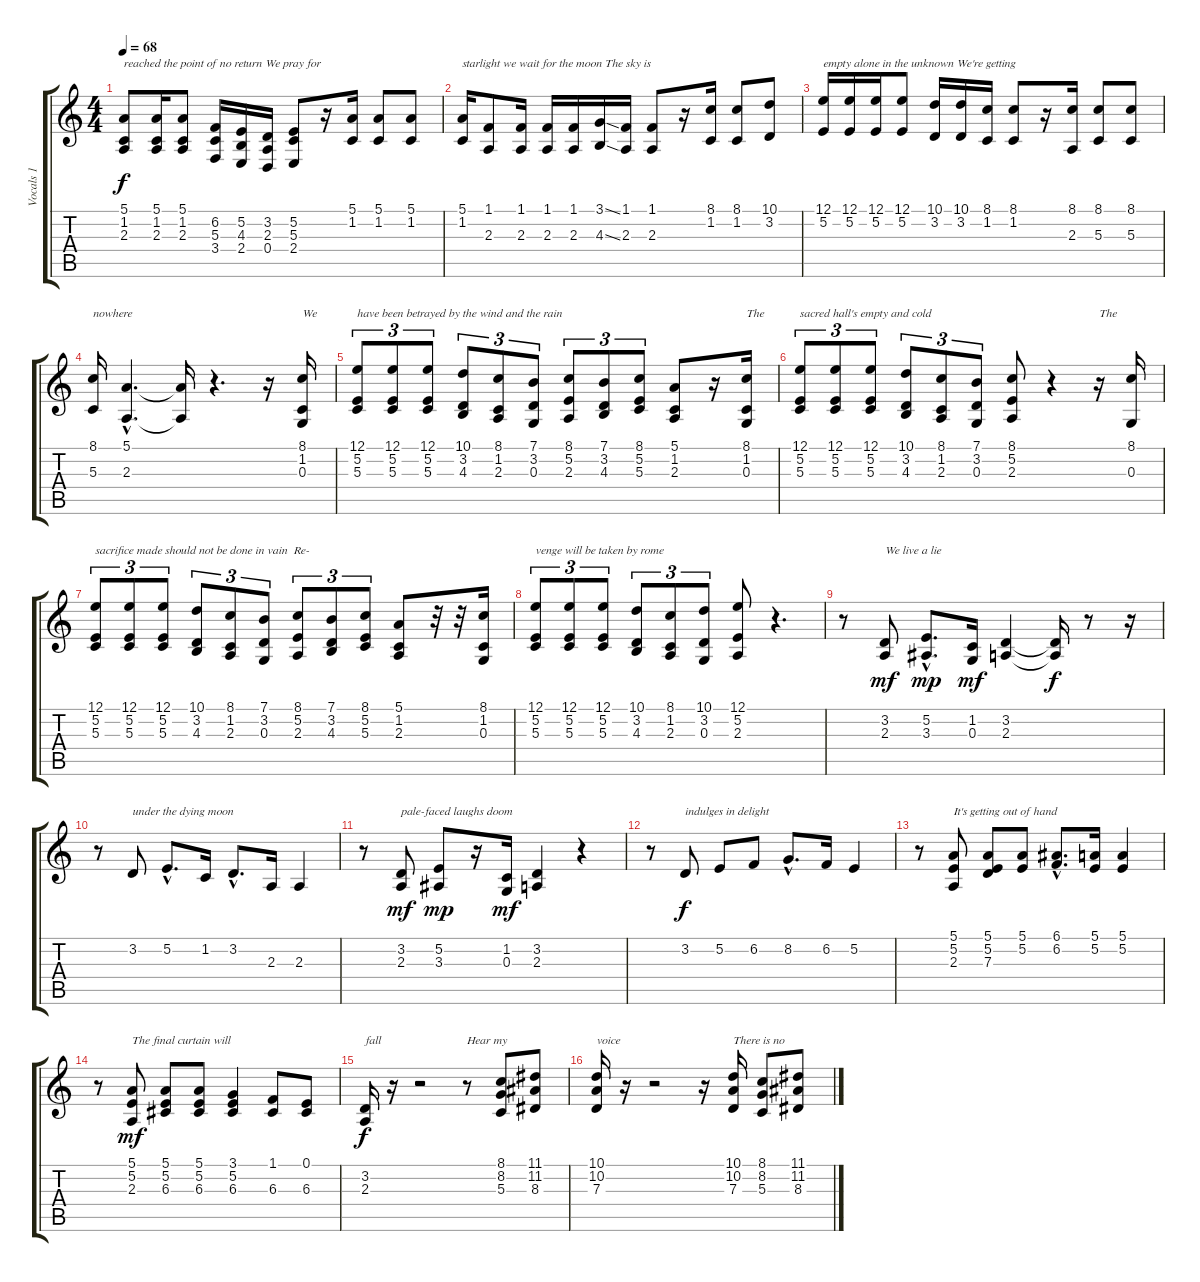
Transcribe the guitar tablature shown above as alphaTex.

\track ("Vocals 1" "Vocals 1") {instrument frenchhorn}
\staff {score tabs}
\tuning (E4 B3 G3 D3 A2 E2) {hide}
\ts (4 4)
\section ("" "")
\tempo 68
\clef g2
\ks c
(5.1 1.2 2.3).8{txt "reached the point of no return We pray for" dy f} (5.1 1.2 2.3).16 (5.1 1.2 2.3).8 (6.2 5.3 3.4).16 (5.2 4.3 2.4).16 (3.2 2.3 0.4).16 (5.2 5.3 2.4).8 r.16 (5.1 1.2).16 (5.1 1.2).8 (5.1 1.2).8 |
(5.1 1.2).16{txt "starlight we wait for the moon The sky is"} (1.1 2.3).8 (1.1 2.3).16 (1.1 2.3).16 (1.1 2.3).16 (3.1{ss} 4.3{ss}).16 (1.1 2.3).16 (1.1 2.3).8 r.16 (8.1 1.2).16 (8.1 1.2).8 (10.1 3.2).8 |
(12.1 5.2).16{txt "empty alone in the unknown We're getting"} (12.1 5.2).16 (12.1 5.2).16 (12.1 5.2).8 (10.1 3.2).16 (10.1 3.2).16 (8.1 1.2).16 (8.1 1.2).8 r.16 (8.1 2.3).16 (8.1 5.3).8 (8.1 5.3).8 |
(8.1 5.3).16{txt "nowhere"} (5.1{hac} 2.3{hac}).4{d} (5.1{t} 2.3{t}).16 r.4{d} r.16 (8.1 1.2 0.3).16{txt "We"} |
\section ("" "")
(12.1 5.2 5.3).8{tu (3 2) txt "have been betrayed by the wind and the rain"} (12.1 5.2 5.3).8{tu (3 2)} (12.1 5.2 5.3).8{tu (3 2)} (10.1 3.2 4.3).8{tu (3 2)} (8.1 1.2 2.3).8{tu (3 2)} (7.1 3.2 0.3).8{tu (3 2)} (8.1 5.2 2.3).8{tu (3 2)} (7.1 3.2 4.3).8{tu (3 2)} (8.1 5.2 5.3).8{tu (3 2)} (5.1 1.2 2.3).8 r.16 (8.1 1.2 0.3).16{txt "The"} |
(12.1 5.2 5.3).8{tu (3 2) txt "sacred hall's empty and cold"} (12.1 5.2 5.3).8{tu (3 2)} (12.1 5.2 5.3).8{tu (3 2)} (10.1 3.2 4.3).8{tu (3 2)} (8.1 1.2 2.3).8{tu (3 2)} (7.1 3.2 0.3).8{tu (3 2)} (8.1 5.2 2.3).8 r.4 r.16{txt "The"} (8.1 0.3).16 |
(12.1 5.2 5.3).8{tu (3 2) txt "sacrifice made should not be done in vain  Re-"} (12.1 5.2 5.3).8{tu (3 2)} (12.1 5.2 5.3).8{tu (3 2)} (10.1 3.2 4.3).8{tu (3 2)} (8.1 1.2 2.3).8{tu (3 2)} (7.1 3.2 0.3).8{tu (3 2)} (8.1 5.2 2.3).8{tu (3 2)} (7.1 3.2 4.3).8{tu (3 2)} (8.1 5.2 5.3).8{tu (3 2)} (5.1 1.2 2.3).8 r.32 r.32 (8.1 1.2 0.3).16 |
(12.1 5.2 5.3).8{tu (3 2) txt "venge will be taken by rome"} (12.1 5.2 5.3).8{tu (3 2)} (12.1 5.2 5.3).8{tu (3 2)} (10.1 3.2 4.3).8{tu (3 2)} (8.1 1.2 2.3).8{tu (3 2)} (10.1 3.2 0.3).8{tu (3 2)} (12.1 5.2 2.3).8 r.4{d} |
\section ("" "")
r.8 (3.2 2.3).8{txt "We live a lie" dy mf} (5.2{hac} 3.3{hac}).8{d dy mp} (1.2 0.3).16{dy mf} (3.2 2.3).4 (3.2{t} 2.3{t}).16{dy f} r.8 r.16 |
r.8 3.2.8{txt "under the dying moon"} 5.2{hac}.8{d} 1.2.16 3.2{hac}.8{d} 2.3.16 2.3.4 |
r.8 (3.2 2.3).8{txt "pale-faced laughs doom" dy mf} (5.2 3.3).8{dy mp} r.16 (1.2 0.3).16{dy mf} (3.2 2.3).4 r.4 |
r.8 3.2.8{txt "indulges in delight" dy f} 5.2.8 6.2.8 8.2{hac}.8{d} 6.2.16 5.2.4 |
\section ("" "")
r.8 (5.1 5.2 2.3).8{txt "It's getting out of hand"} (5.1 5.2 7.3).8 (5.1 5.2).8 (6.1{hac} 6.2{hac}).8{d} (5.1 5.2).16 (5.1 5.2).4 |
r.8 (5.1 5.2 2.3).8{txt "The final curtain will" dy mf} (5.1 5.2 6.3).8 (5.1 5.2 6.3).8 (3.1 5.2 6.3).4 (1.1 6.3).8 (0.1 6.3).8 |
\section ("" "")
(3.2 2.3).16{txt "fall" dy f} r.16 r.2 r.8{txt "Hear my"} (8.1 8.2 5.3).8 (11.1 11.2 8.3).8 |
(10.1 10.2 7.3).16{txt "voice"} r.16 r.2 r.16 (10.1 10.2 7.3).16{txt "There is no"} (8.1 8.2 5.3).8 (11.1 11.2 8.3).8
